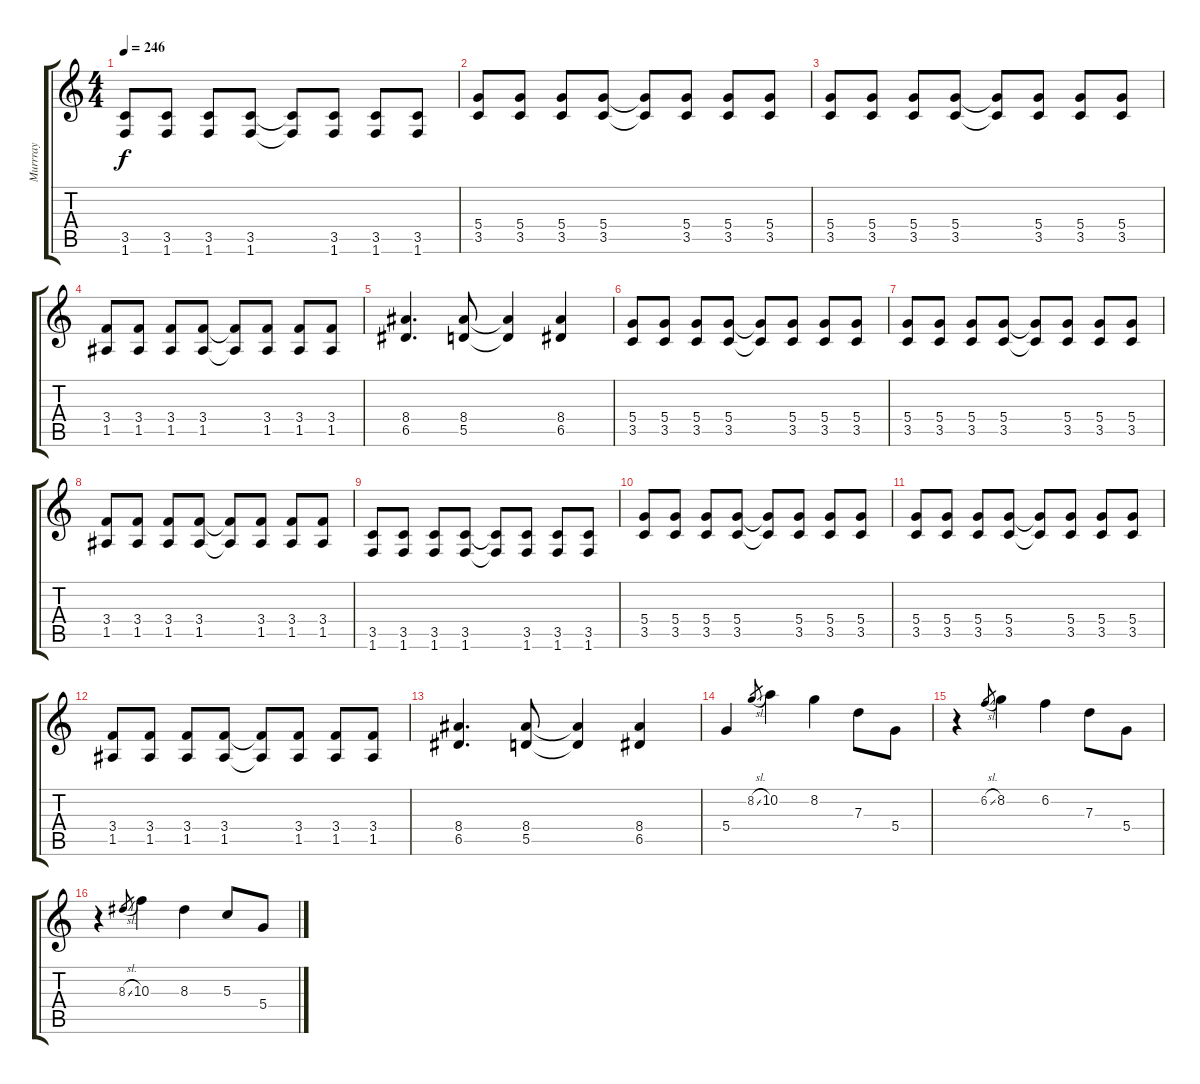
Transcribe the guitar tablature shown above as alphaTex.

\track ("Murrray" "Murrray") {instrument distortionguitar}
\staff {score tabs}
\tuning (E4 B3 G3 D3 A2 E2) {hide}
\ts (4 4)
\tempo 246
\clef g2
\ks c
(3.5 1.6).8{dy f} (3.5 1.6).8 (3.5 1.6).8 (3.5 1.6).8 (3.5{t} 1.6{t}).8 (3.5 1.6).8 (3.5 1.6).8 (3.5 1.6).8 |
(5.4 3.5).8 (5.4 3.5).8 (5.4 3.5).8 (5.4 3.5).8 (5.4{t} 3.5{t}).8 (5.4 3.5).8 (5.4 3.5).8 (5.4 3.5).8 |
(5.4 3.5).8 (5.4 3.5).8 (5.4 3.5).8 (5.4 3.5).8 (5.4{t} 3.5{t}).8 (5.4 3.5).8 (5.4 3.5).8 (5.4 3.5).8 |
(3.4 1.5).8 (3.4 1.5).8 (3.4 1.5).8 (3.4 1.5).8 (3.4{t} 1.5{t}).8 (3.4 1.5).8 (3.4 1.5).8 (3.4 1.5).8 |
(8.4 6.5).4{d} (8.4 5.5).8 (8.4{t} 5.5{t}).4 (8.4 6.5).4 |
(5.4 3.5).8 (5.4 3.5).8 (5.4 3.5).8 (5.4 3.5).8 (5.4{t} 3.5{t}).8 (5.4 3.5).8 (5.4 3.5).8 (5.4 3.5).8 |
(5.4 3.5).8 (5.4 3.5).8 (5.4 3.5).8 (5.4 3.5).8 (5.4{t} 3.5{t}).8 (5.4 3.5).8 (5.4 3.5).8 (5.4 3.5).8 |
(3.4 1.5).8 (3.4 1.5).8 (3.4 1.5).8 (3.4 1.5).8 (3.4{t} 1.5{t}).8 (3.4 1.5).8 (3.4 1.5).8 (3.4 1.5).8 |
(3.5 1.6).8 (3.5 1.6).8 (3.5 1.6).8 (3.5 1.6).8 (3.5{t} 1.6{t}).8 (3.5 1.6).8 (3.5 1.6).8 (3.5 1.6).8 |
(5.4 3.5).8 (5.4 3.5).8 (5.4 3.5).8 (5.4 3.5).8 (5.4{t} 3.5{t}).8 (5.4 3.5).8 (5.4 3.5).8 (5.4 3.5).8 |
(5.4 3.5).8 (5.4 3.5).8 (5.4 3.5).8 (5.4 3.5).8 (5.4{t} 3.5{t}).8 (5.4 3.5).8 (5.4 3.5).8 (5.4 3.5).8 |
(3.4 1.5).8 (3.4 1.5).8 (3.4 1.5).8 (3.4 1.5).8 (3.4{t} 1.5{t}).8 (3.4 1.5).8 (3.4 1.5).8 (3.4 1.5).8 |
(8.4 6.5).4{d} (8.4 5.5).8 (8.4{t} 5.5{t}).4 (8.4 6.5).4 |
5.4.4 8.2{sl}.8{gr} 10.2.4 8.2.4 7.3.8 5.4.8 |
r.4 6.2{sl}.8{gr} 8.2.4 6.2.4 7.3.8 5.4.8 |
r.4 8.3{sl}.8{gr} 10.3.4 8.3.4 5.3.8 5.4.8
